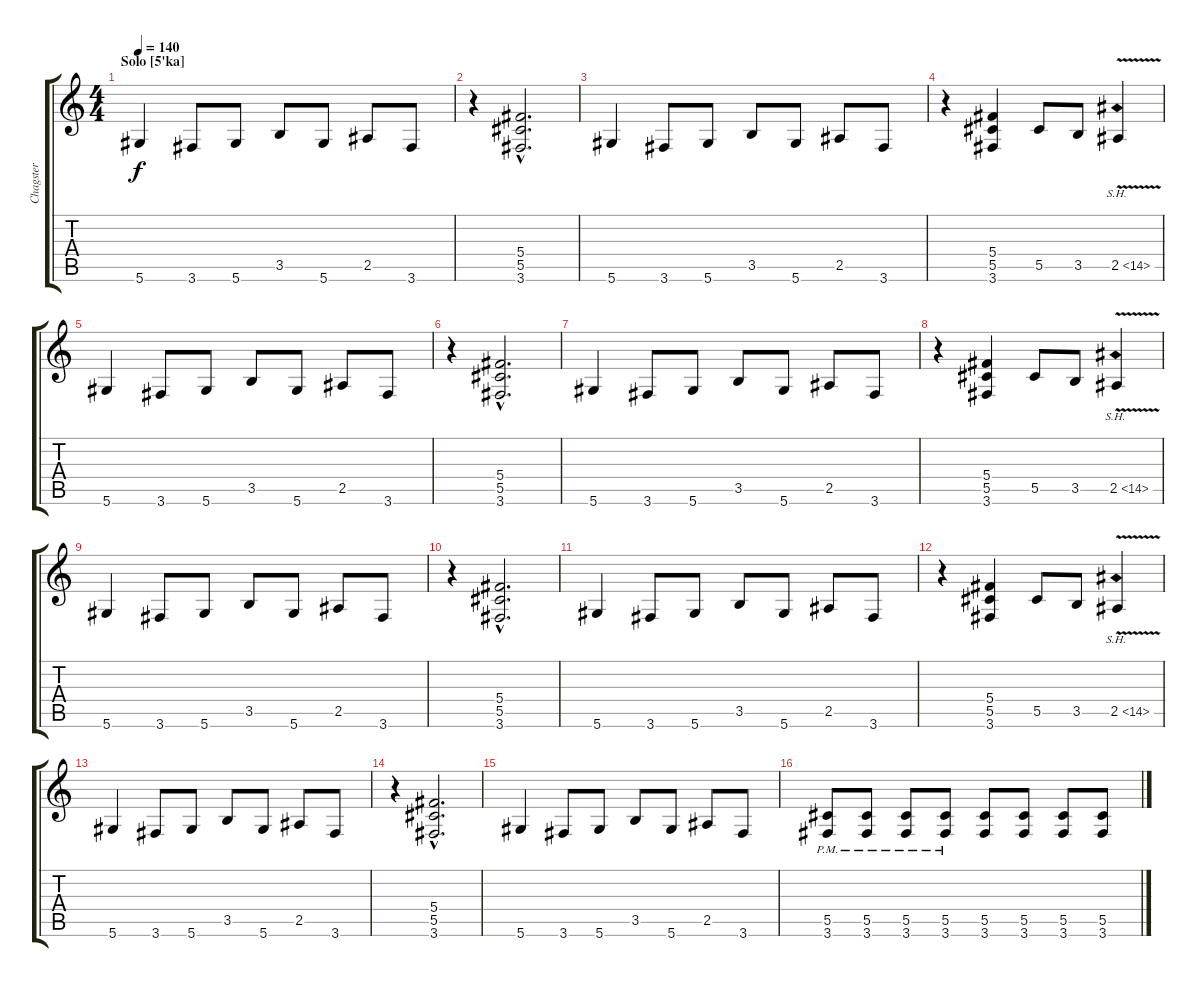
\track ("Chagster" "Chagster") {instrument distortionguitar}
\staff {score tabs}
\tuning (Eb4 Bb3 Gb3 Db3 Ab2 Eb2) {hide}
\ts (4 4)
\section ("" "Solo [5'ka]")
\tempo 140
\clef g2
\ks c
5.6.4{dy f} 3.6.8 5.6.8 3.5.8 5.6.8 2.5.8 3.6.8 |
r.4 (5.4{hac} 5.5{hac} 3.6{hac}).2{d} |
5.6.4 3.6.8 5.6.8 3.5.8 5.6.8 2.5.8 3.6.8 |
r.4 (5.4 5.5 3.6).4 5.5.8 3.5.8 2.5{sh 12 v}.4 |
5.6.4 3.6.8 5.6.8 3.5.8 5.6.8 2.5.8 3.6.8 |
r.4 (5.4{hac} 5.5{hac} 3.6{hac}).2{d} |
5.6.4 3.6.8 5.6.8 3.5.8 5.6.8 2.5.8 3.6.8 |
r.4 (5.4 5.5 3.6).4 5.5.8 3.5.8 2.5{sh 12 v}.4 |
5.6.4 3.6.8 5.6.8 3.5.8 5.6.8 2.5.8 3.6.8 |
r.4 (5.4{hac} 5.5{hac} 3.6{hac}).2{d} |
5.6.4 3.6.8 5.6.8 3.5.8 5.6.8 2.5.8 3.6.8 |
r.4 (5.4 5.5 3.6).4 5.5.8 3.5.8 2.5{sh 12 v}.4 |
5.6.4 3.6.8 5.6.8 3.5.8 5.6.8 2.5.8 3.6.8 |
r.4 (5.4{hac} 5.5{hac} 3.6{hac}).2{d} |
5.6.4 3.6.8 5.6.8 3.5.8 5.6.8 2.5.8 3.6.8 |
(5.5{pm} 3.6{pm}).8 (5.5{pm} 3.6{pm}).8 (5.5{pm} 3.6{pm}).8 (5.5{pm} 3.6{pm}).8 (5.5 3.6).8 (5.5 3.6).8 (5.5 3.6).8 (5.5 3.6).8
